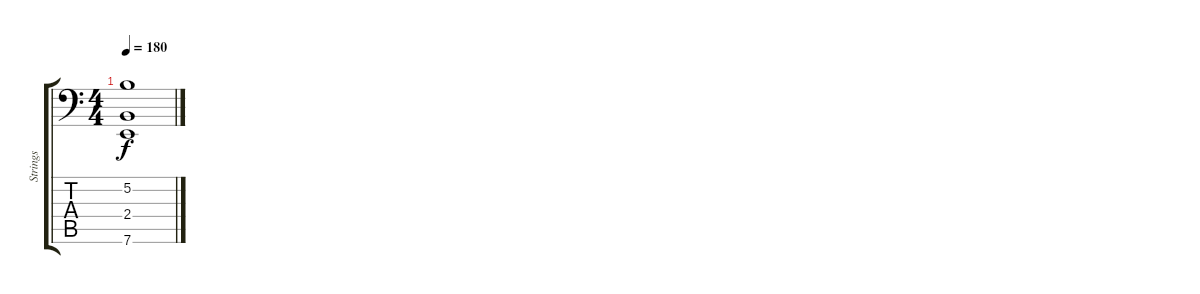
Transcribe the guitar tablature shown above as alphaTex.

\track ("Strings" "Strings") {instrument stringensemble1}
\staff {score tabs}
\tuning (B3 Gb3 D3 A2 E2 A1) {hide}
\ts (4 4)
\tempo 180
\clef f4
\ks c
(5.2 2.4 7.6).1{dy f}
